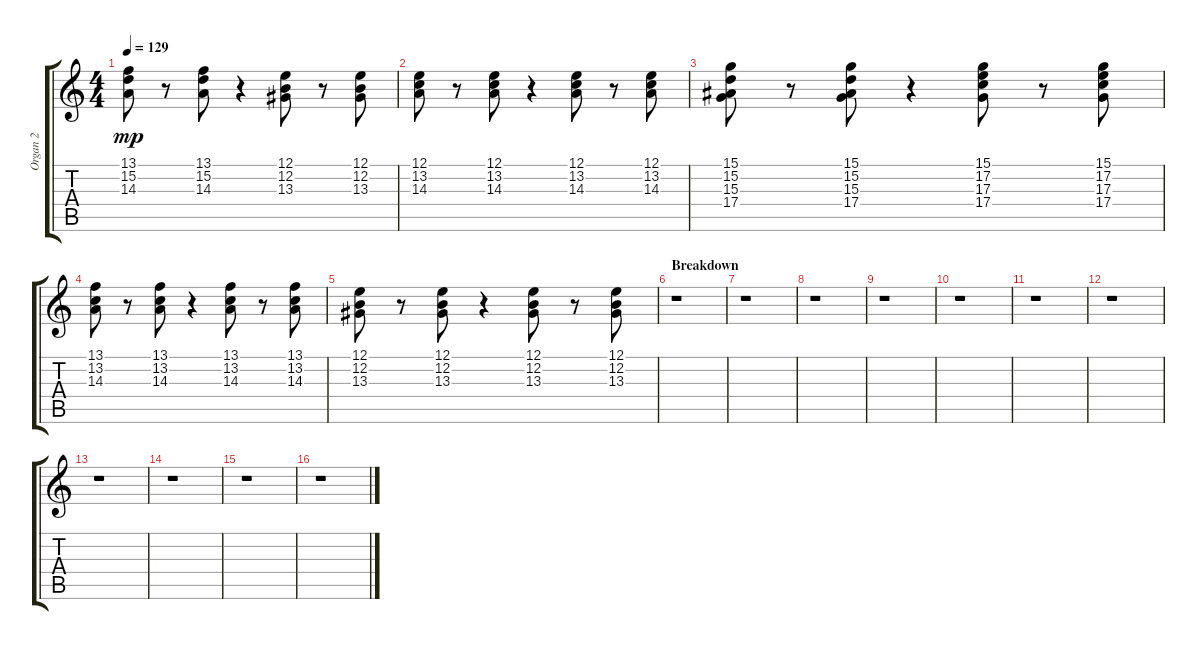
\track ("Organ 2" "Organ 2") {instrument drawbarorgan}
\staff {score tabs}
\tuning (E4 B3 G3 D3 A2 E2) {hide}
\ts (4 4)
\tempo 129
\clef g2
\ks c
(13.1 15.2 14.3).8{dy mp} r.8 (13.1 15.2 14.3).8 r.4 (12.1 12.2 13.3).8 r.8 (12.1 12.2 13.3).8 |
(12.1 13.2 14.3).8 r.8 (12.1 13.2 14.3).8 r.4 (12.1 13.2 14.3).8 r.8 (12.1 13.2 14.3).8 |
(15.1 15.2 15.3 17.4).8 r.8 (15.1 15.2 15.3 17.4).8 r.4 (15.1 17.2 17.3 17.4).8 r.8 (15.1 17.2 17.3 17.4).8 |
(13.1 13.2 14.3).8 r.8 (13.1 13.2 14.3).8 r.4 (13.1 13.2 14.3).8 r.8 (13.1 13.2 14.3).8 |
(12.1 12.2 13.3).8 r.8 (12.1 12.2 13.3).8 r.4 (12.1 12.2 13.3).8 r.8 (12.1 12.2 13.3).8 |
\section ("" "Breakdown")
r.1 |
r.1 |
r.1 |
r.1 |
r.1 |
r.1 |
r.1 |
r.1 |
r.1 |
r.1 |
r.1
